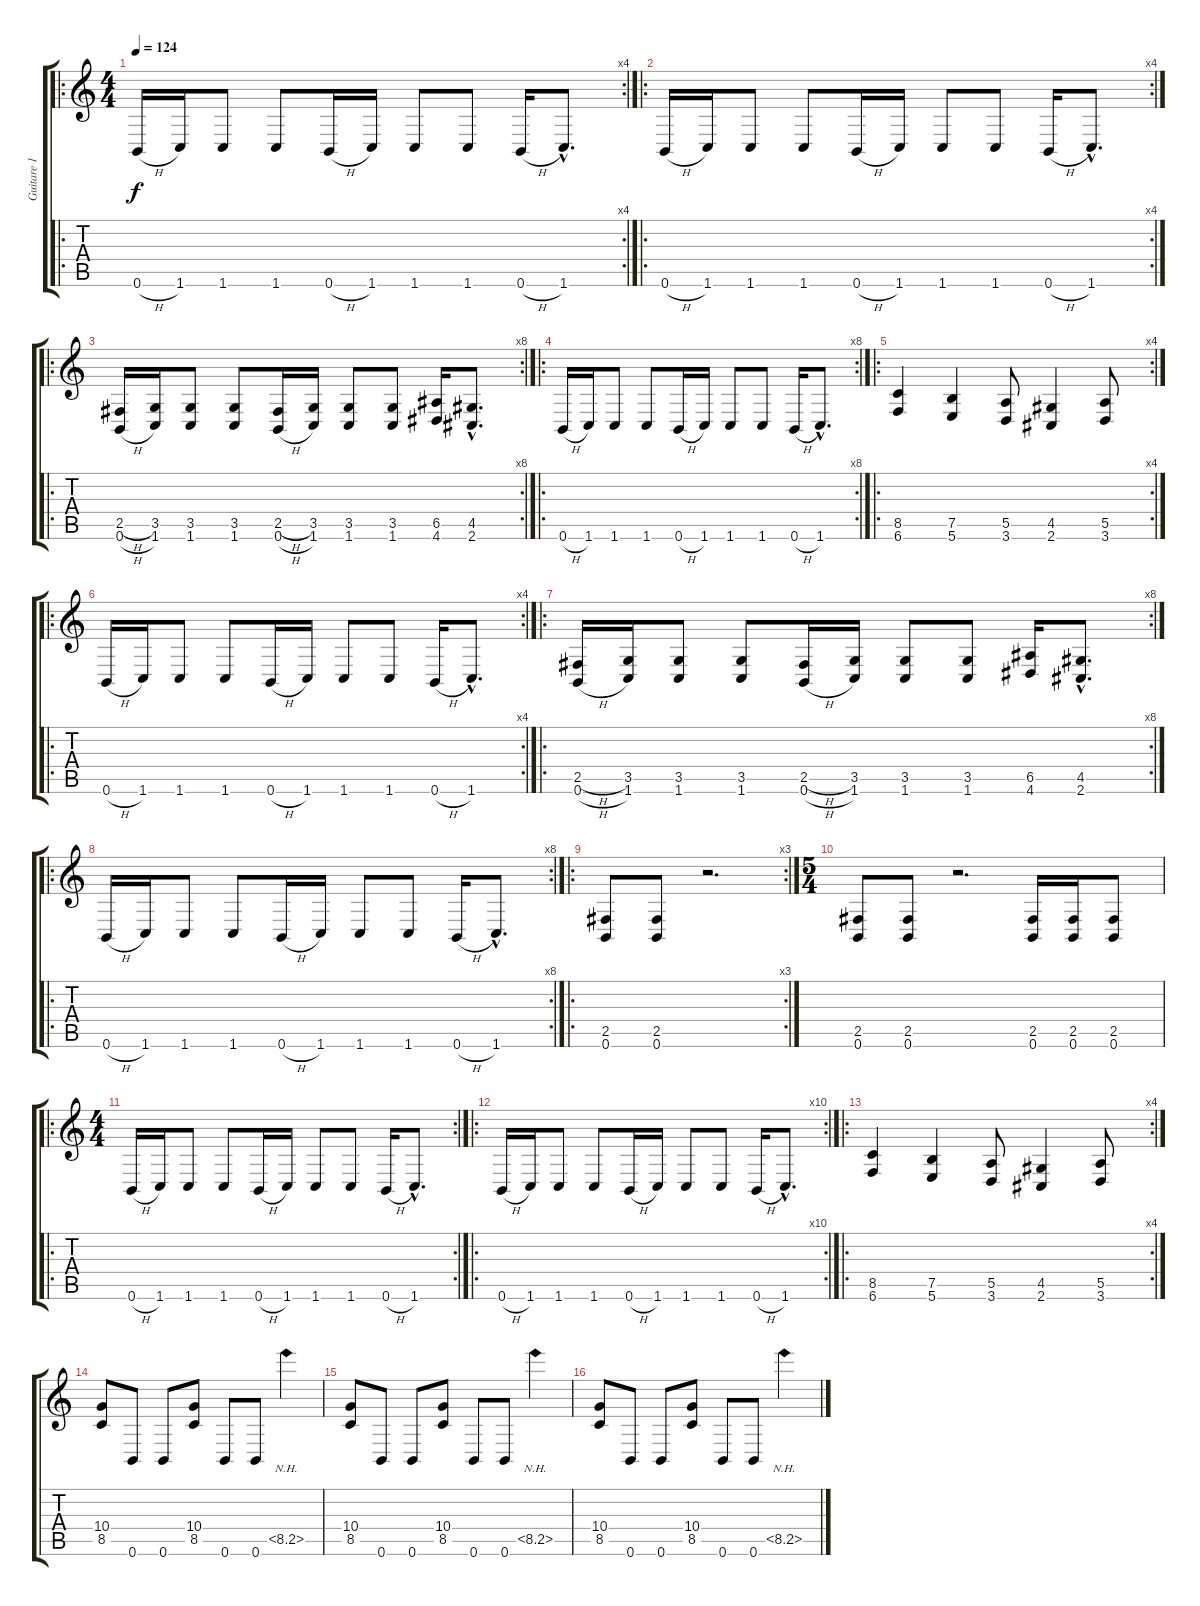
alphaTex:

\track ("Guitare 1" "Guitare 1") {instrument distortionguitar}
\staff {score tabs}
\tuning (B3 Gb3 D3 A2 E2 B1) {hide}
\ro
\rc 4
\ts (4 4)
\tempo 124
\clef g2
\ks c
0.6{h}.16{dy f instrument distortionguitar} 1.6.16 1.6.8 1.6.8 0.6{h}.16 1.6.16 1.6.8 1.6.8 0.6{h}.16 1.6{hac}.8{d} |
\ro
\rc 4
0.6{h}.16 1.6.16 1.6.8 1.6.8 0.6{h}.16 1.6.16 1.6.8 1.6.8 0.6{h}.16 1.6{hac}.8{d} |
\ro
\rc 8
(2.5{h} 0.6{h}).16 (3.5 1.6).16 (3.5 1.6).8 (3.5 1.6).8 (2.5{h} 0.6{h}).16 (3.5 1.6).16 (3.5 1.6).8 (3.5 1.6).8 (6.5 4.6).16 (4.5{hac} 2.6{hac}).8{d} |
\ro
\rc 8
0.6{h}.16 1.6.16 1.6.8 1.6.8 0.6{h}.16 1.6.16 1.6.8 1.6.8 0.6{h}.16 1.6{hac}.8{d} |
\ro
\rc 4
(8.5 6.6).4 (7.5 5.6).4 (5.5 3.6).8 (4.5 2.6).4 (5.5 3.6).8 |
\ro
\rc 4
0.6{h}.16 1.6.16 1.6.8 1.6.8 0.6{h}.16 1.6.16 1.6.8 1.6.8 0.6{h}.16 1.6{hac}.8{d} |
\ro
\rc 8
(2.5{h} 0.6{h}).16 (3.5 1.6).16 (3.5 1.6).8 (3.5 1.6).8 (2.5{h} 0.6{h}).16 (3.5 1.6).16 (3.5 1.6).8 (3.5 1.6).8 (6.5 4.6).16 (4.5{hac} 2.6{hac}).8{d} |
\ro
\rc 8
0.6{h}.16 1.6.16 1.6.8 1.6.8 0.6{h}.16 1.6.16 1.6.8 1.6.8 0.6{h}.16 1.6{hac}.8{d} |
\ro
\rc 3
(2.5 0.6).8 (2.5 0.6).8 r.2{d} |
\ts (5 4)
(2.5 0.6).8 (2.5 0.6).8 r.2{d} (2.5 0.6).16 (2.5 0.6).16 (2.5 0.6).8 |
\ro
\rc 2
\ts (4 4)
0.6{h}.16 1.6.16 1.6.8 1.6.8 0.6{h}.16 1.6.16 1.6.8 1.6.8 0.6{h}.16 1.6{hac}.8{d} |
\ro
\rc 10
0.6{h}.16 1.6.16 1.6.8 1.6.8 0.6{h}.16 1.6.16 1.6.8 1.6.8 0.6{h}.16 1.6{hac}.8{d} |
\ro
\rc 4
(8.5 6.6).4 (7.5 5.6).4 (5.5 3.6).8 (4.5 2.6).4 (5.5 3.6).8 |
(10.4 8.5).8 0.6.8 0.6.8 (10.4 8.5).8 0.6.8 0.6.8 8.5{nh}.4 |
(10.4 8.5).8 0.6.8 0.6.8 (10.4 8.5).8 0.6.8 0.6.8 8.5{nh}.4 |
(10.4 8.5).8 0.6.8 0.6.8 (10.4 8.5).8 0.6.8 0.6.8 8.5{nh}.4
